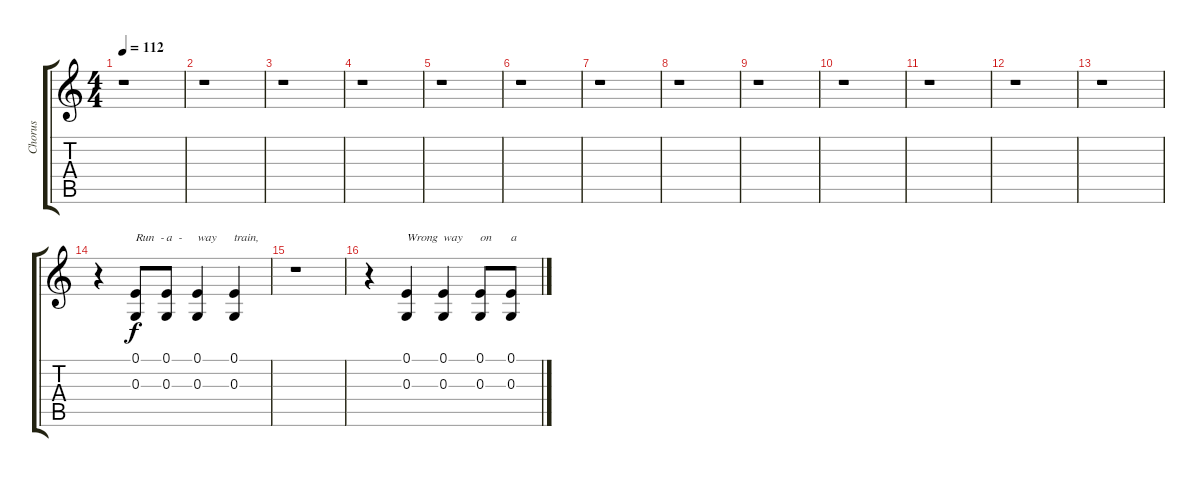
\track ("Chorus" "Chorus") {instrument englishhorn}
\staff {score tabs}
\tuning (E4 B3 G3 D3 A2 E2) {hide}
\ts (4 4)
\tempo 112
\clef g2
\ks c
r.1{dy f} |
r.1 |
r.1 |
r.1 |
r.1 |
r.1 |
r.1 |
r.1 |
r.1 |
r.1 |
r.1 |
r.1 |
r.1 |
r.4 (0.1 0.3).8{txt "Run  -"} (0.1 0.3).8{txt "a  -"} (0.1 0.3).4{txt "way"} (0.1 0.3).4{txt "train,"} |
r.1 |
r.4 (0.1 0.3).4{txt "Wrong"} (0.1 0.3).4{txt "way"} (0.1 0.3).8{txt "on"} (0.1 0.3).8{txt "a"}
